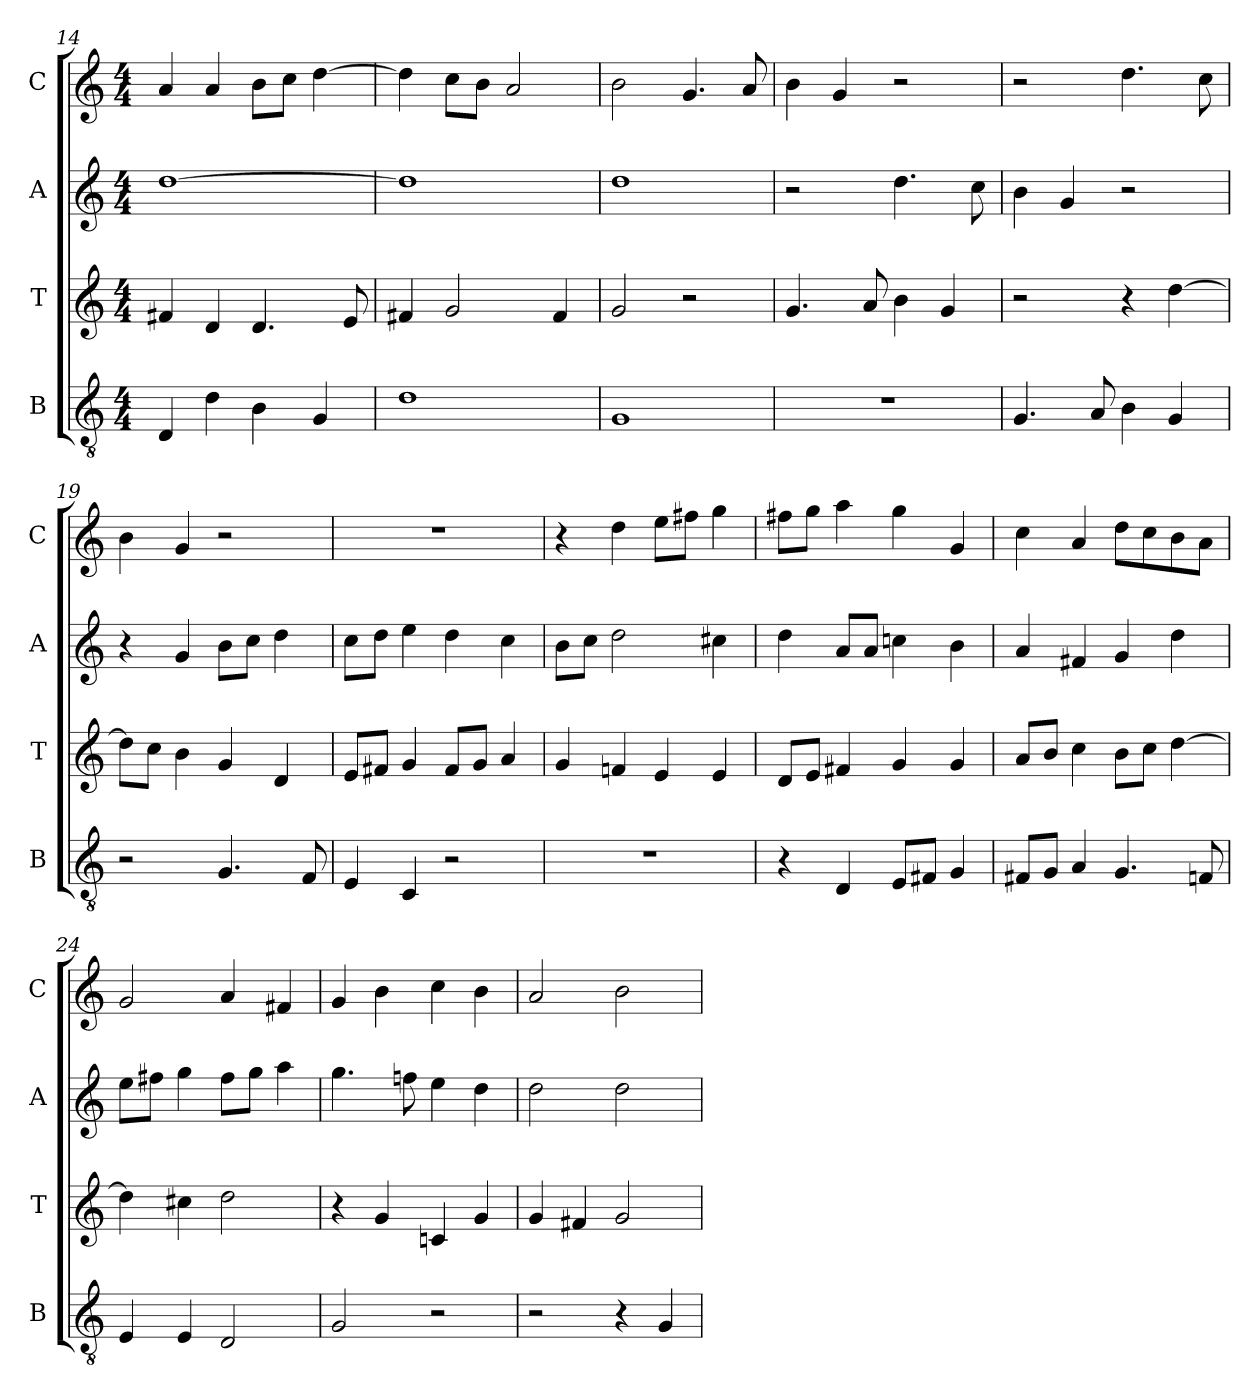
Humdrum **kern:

**kern	**kern	**kern	**kern
*part4	*part3	*part2	*part1
*staff4	*staff3	*staff2	*staff1
*I"B	*I"T	*I"A	*I"C
*I'B	*I'T	*I'A	*I'C
*clefGv2	*clefG2	*clefG2	*clefG2
*ITrd7c12	*	*	*
*k[]	*k[]	*k[]	*k[]
*C:	*C:	*C:	*C:
*M4/4	*M4/4	*M4/4	*M4/4
=14	=14	=14	=14
4DDi/	4f#Xi/	[>1ddi	4ai/
4Di\	4di/	.	4ai/
4BBi\	4.di/	.	8bi\L
.	.	.	8cci\J
4GGi/	.	.	[>4ddi\
.	8ei/	.	.
=15	=15	=15	=15
1Di	4f#Xi/	1ddi]	4ddi\]
.	2gi/	.	8cci\L
.	.	.	8bi\J
.	.	.	2ai/
.	4f#i/	.	.
!!LO:LB:g=z
=16	=16	=16	=16
1GGi	2gi/	1ddi	2bi\
.	2r	.	4.gi/
.	.	.	8ai/
=17	=17	=17	=17
1r	4.gi/	2r	4bi\
.	.	.	4gi/
.	8ai/	.	.
.	4bi\	4.ddi\	2r
.	4gi/	.	.
.	.	8cci\	.
=18	=18	=18	=18
4.GGi/	2r	4bi\	2r
.	.	4gi/	.
8AAi/	.	.	.
4BBi\	4r	2r	4.ddi\
4GGi/	[>4ddi\	.	.
.	.	.	8cci\
=19	=19	=19	=19
2r	8ddi\L]	4r	4bi\
.	8cci\J	.	.
.	4bi\	4gi/	4gi/
4.GGi/	4gi/	8bi\L	2r
.	.	8cci\J	.
.	4di/	4ddi\	.
8FFi/	.	.	.
=20	=20	=20	=20
4EEi/	8ei/L	8cci\L	1r
.	8f#Xi/J	8ddi\J	.
4CCi/	4gi/	4eei\	.
2r	8f#i/L	4ddi\	.
.	8gi/J	.	.
.	4ai/	4cci\	.
!!LO:PB:g=z
=21	=21	=21	=21
1r	4gi/	8bi\L	4r
.	.	8cci\J	.
.	4fni/	2ddi\	4ddi\
.	4ei/	.	8eei\L
.	.	.	8ff#Xi\J
.	4ei/	4cc#Xi\	4ggi\
=22	=22	=22	=22
4r	8di/L	4ddi\	8ff#Xi\L
.	8ei/J	.	8ggi\J
4DDi/	4f#Xi/	8ai/L	4aai\
.	.	8ai/J	.
8EEi/L	4gi/	4ccni\	4ggi\
8FF#Xi/J	.	.	.
4GGi/	4gi/	4bi\	4gi/
=23	=23	=23	=23
8FF#Xi/L	8ai/L	4ai/	4cci\
8GGi/J	8bi/J	.	.
4AAi/	4cci\	4f#Xi/	4ai/
4.GGi/	8bi\L	4gi/	8ddi\L
.	8cci\J	.	8cci\
.	[>4ddi\	4ddi\	8bi\
8FFni/	.	.	8ai\J
=24	=24	=24	=24
4EEi/	4ddi\]	8eei\L	2gi/
.	.	8ff#Xi\J	.
4EEi/	4cc#Xi\	4ggi\	.
2DDi/	2ddi\	8ff#i\L	4ai/
.	.	8ggi\J	.
.	.	4aai\	4f#Xi/
=25	=25	=25	=25
2GGi/	4r	4.ggi\	4gi/
.	4gi/	.	4bi\
.	.	8ffni\	.
2r	4cni/	4eei\	4cci\
.	4gi/	4ddi\	4bi\
!!LO:LB:g=z
=26	=26	=26	=26
2r	4gi/	2ddi\	2ai/
.	4f#Xi/	.	.
4r	2gi/	2ddi\	2bi\
4GGi/	.	.	.
=	=	=	=
*-	*-	*-	*-
